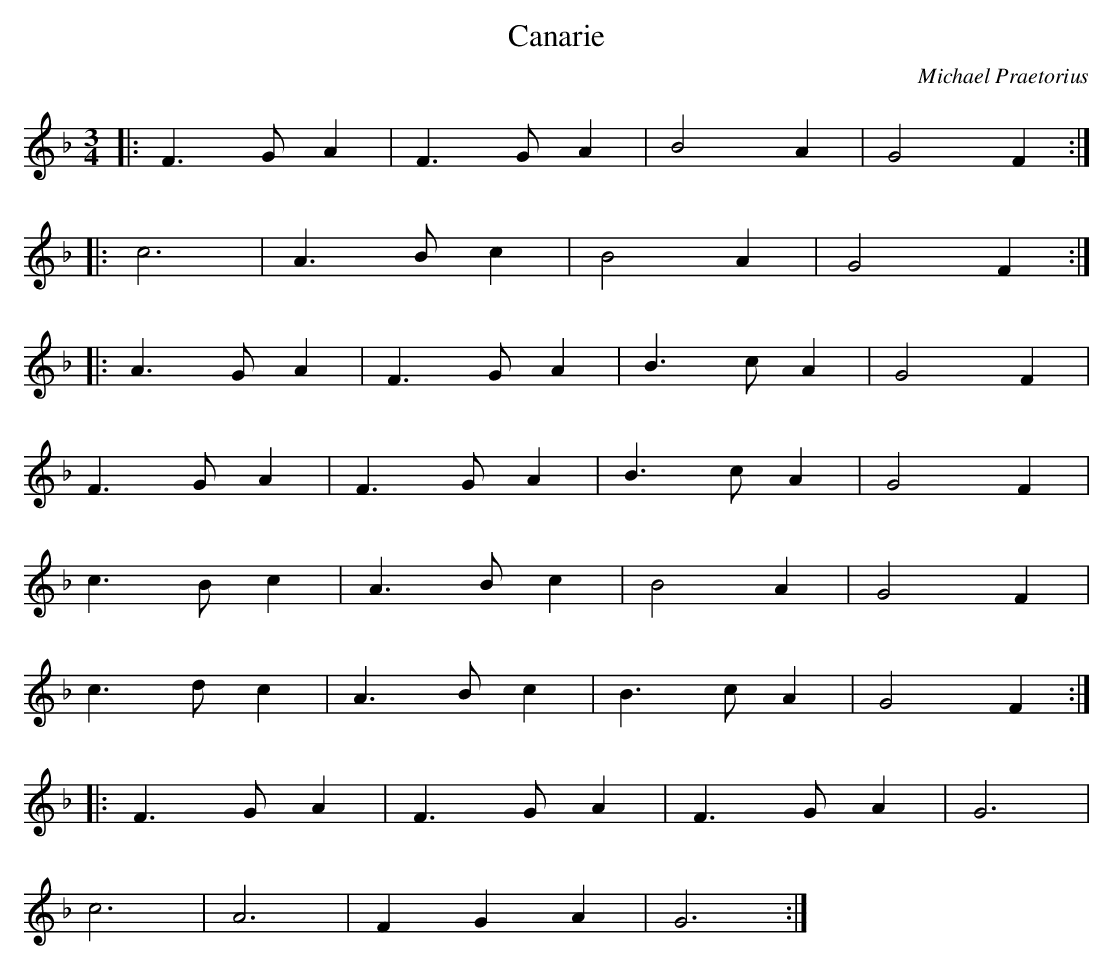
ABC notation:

X:1
T:Canarie
C:Michael Praetorius
M:3/4
L:1/4
K:F
|: F>G A | F>G A | B2 A | G2 F :|
|: c3 | A>B c | B2 A | G2 F :|
|: A>G A | F>G A | B>c A | G2 F |
F>G A | F>G A | B>c A | G2 F |
c>B c | A>B c | B2 A | G2 F |
c>d c | A>B c | B>c A | G2 F :|
|: F>G A | F>G A | F>G A | G3 |
c3 | A3 | F G A | G3 :|
